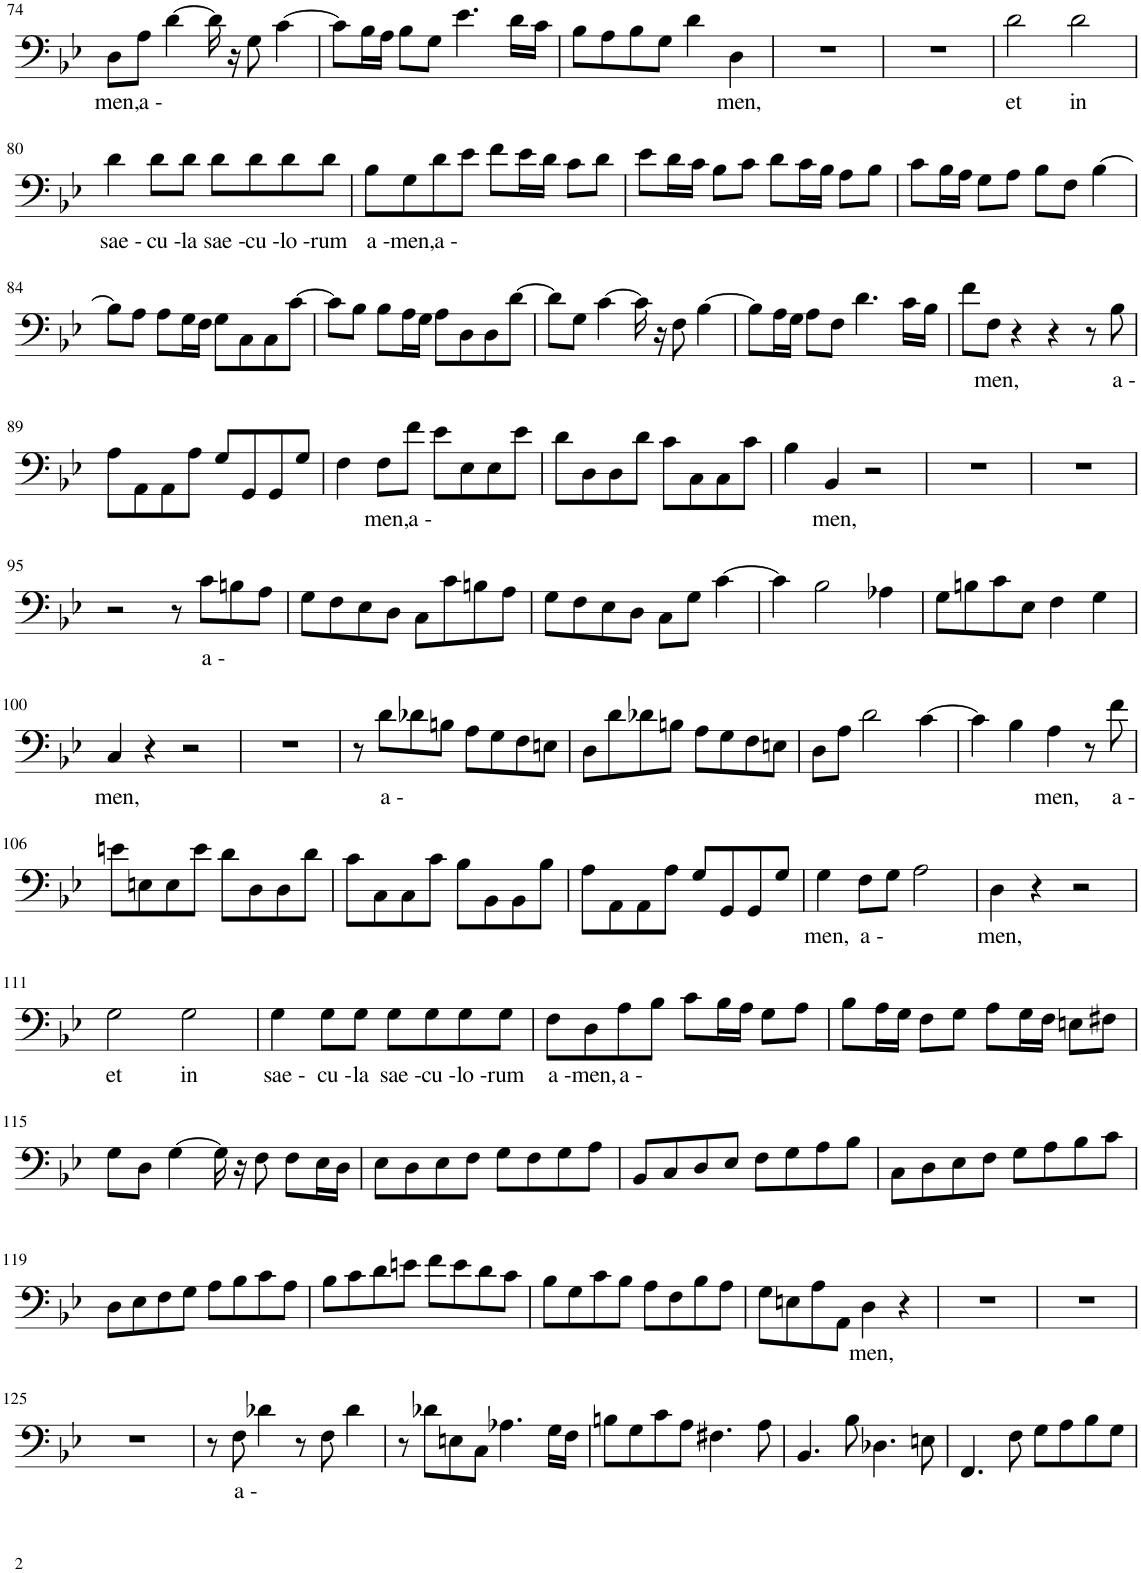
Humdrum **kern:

**kern	**text
*part1	*part1
*staff1	*staff1
*I"Voix, Bass	*
*I'Vx.	*
!!LO:PB:g=z
*clefF4	*
*k[b-e-]	*
*M4/4	*
=74	=74
!	!LO:LY:b
8D\L	men,
!	!LO:LY:b
8A\J	a -
[4d\	.
16d\]	.
16r	.
8G\	.
[4c\	.
=75	=75
8c\L]	.
16B-\L	.
16A\JJ	.
8B-\L	.
8G\J	.
4.e-\	.
16d\LL	.
16c\JJ	.
=76	=76
8B-\L	.
8A\	.
8B-\	.
8G\J	.
4d\	.
!	!LO:LY:b
4D\	men,
=77	=77
1r	.
=78	=78
1r	.
=79	=79
!	!LO:LY:b
2d\	et
!	!LO:LY:b
2d\	in
!!LO:LB:g=z
=80	=80
!	!LO:LY:b
4d\	sae -
!	!LO:LY:b
8d\L	cu -
!	!LO:LY:b
8d\J	la
!	!LO:LY:b
8d\L	sae -
!	!LO:LY:b
8d\	cu -
!	!LO:LY:b
8d\	lo -
!	!LO:LY:b
8d\J	rum
=81	=81
!	!LO:LY:b
8B-\L	a -
!	!LO:LY:b
8G\	men,
!	!LO:LY:b
8d\	a -
8e-\J	.
8f\L	.
16e-\L	.
16d\JJ	.
8c\L	.
8d\J	.
=82	=82
8e-\L	.
16d\L	.
16c\JJ	.
8B-\L	.
8c\J	.
8d\L	.
16c\L	.
16B-\JJ	.
8A\L	.
8B-\J	.
=83	=83
8c\L	.
16B-\L	.
16A\JJ	.
8G\L	.
8A\J	.
8B-\L	.
8F\J	.
[4B-\	.
!!LO:LB:g=z
=84	=84
8B-\L]	.
8A\J	.
8A\L	.
16G\L	.
16F\JJ	.
8G\L	.
8C\	.
8C\	.
[8c\J	.
=85	=85
8c\L]	.
8B-\J	.
8B-\L	.
16A\L	.
16G\JJ	.
8A\L	.
8D\	.
8D\	.
[8d\J	.
=86	=86
8d\L]	.
8G\J	.
[4c\	.
16c\]	.
16r	.
8F\	.
[4B-\	.
=87	=87
8B-\L]	.
16A\L	.
16G\JJ	.
8A\L	.
8F\J	.
4.d\	.
16c\LL	.
16B-\JJ	.
=88	=88
8f\L	.
!	!LO:LY:b
8F\J	men,
4r	.
4r	.
8r	.
!	!LO:LY:b
8B-\	a -
!!LO:LB:g=z
=89	=89
8A\L	.
8AA\	.
8AA\	.
8A\J	.
8G/L	.
8GG/	.
8GG/	.
8G/J	.
=90	=90
4F\	.
!	!LO:LY:b
8F\L	men,
!	!LO:LY:b
8f\J	a -
8e-\L	.
8E-\	.
8E-\	.
8e-\J	.
=91	=91
8d\L	.
8D\	.
8D\	.
8d\J	.
8c\L	.
8C\	.
8C\	.
8c\J	.
=92	=92
4B-\	.
!	!LO:LY:b
4BB-/	men,
2r	.
=93	=93
1r	.
=94	=94
1r	.
!!LO:LB:g=z
=95	=95
2r	.
8r	.
!	!LO:LY:b
8c\L	a -
8Bn\	.
8A\J	.
=96	=96
8G\L	.
8F\	.
8E-\	.
8D\J	.
8C\L	.
8c\	.
8Bn\	.
8A\J	.
=97	=97
8G\L	.
8F\	.
8E-\	.
8D\J	.
8C\L	.
8G\J	.
[4c\	.
=98	=98
4c\]	.
2B-\	.
4A-X\	.
=99	=99
8G\L	.
8Bn\	.
8c\	.
8E-\J	.
4F\	.
4G\	.
!!LO:LB:g=z
=100	=100
!	!LO:LY:b
4C/	men,
4r	.
2r	.
=101	=101
1r	.
=102	=102
8r	.
!	!LO:LY:b
8d\L	a -
8d-X\	.
8Bn\J	.
8A\L	.
8G\	.
8F\	.
8En\J	.
=103	=103
8D\L	.
8d\	.
8d-X\	.
8Bn\J	.
8A\L	.
8G\	.
8F\	.
8En\J	.
=104	=104
8D\L	.
8A\J	.
2d\	.
[4c\	.
=105	=105
4c\]	.
4B-\	.
!	!LO:LY:b
4A\	men,
8r	.
!	!LO:LY:b
8f\	a -
!!LO:LB:g=z
=106	=106
8en\L	.
8En\	.
8E\	.
8e\J	.
8d\L	.
8D\	.
8D\	.
8d\J	.
=107	=107
8c\L	.
8C\	.
8C\	.
8c\J	.
8B-\L	.
8BB-\	.
8BB-\	.
8B-\J	.
=108	=108
8A\L	.
8AA\	.
8AA\	.
8A\J	.
8G/L	.
8GG/	.
8GG/	.
8G/J	.
=109	=109
!	!LO:LY:b
4G\	men,
!	!LO:LY:b
8F\L	a -
8G\J	.
2A\	.
=110	=110
!	!LO:LY:b
4D\	men,
4r	.
2r	.
!!LO:LB:g=z
=111	=111
!	!LO:LY:b
2G\	et
!	!LO:LY:b
2G\	in
=112	=112
!	!LO:LY:b
4G\	sae -
!	!LO:LY:b
8G\L	cu -
!	!LO:LY:b
8G\J	la
!	!LO:LY:b
8G\L	sae -
!	!LO:LY:b
8G\	cu -
!	!LO:LY:b
8G\	lo -
!	!LO:LY:b
8G\J	rum
=113	=113
!	!LO:LY:b
8F\L	a -
!	!LO:LY:b
8D\	men,
!	!LO:LY:b
8A\	a -
8B-\J	.
8c\L	.
16B-\L	.
16A\JJ	.
8G\L	.
8A\J	.
=114	=114
8B-\L	.
16A\L	.
16G\JJ	.
8F\L	.
8G\J	.
8A\L	.
16G\L	.
16F\JJ	.
8En\L	.
8F#X\J	.
!!LO:LB:g=z
=115	=115
8G\L	.
8D\J	.
[4G\	.
16G\]	.
16r	.
8F\	.
8F\L	.
16E-\L	.
16D\JJ	.
=116	=116
8E-\L	.
8D\	.
8E-\	.
8F\J	.
8G\L	.
8F\	.
8G\	.
8A\J	.
=117	=117
8BB-/L	.
8C/	.
8D/	.
8E-/J	.
8F\L	.
8G\	.
8A\	.
8B-\J	.
=118	=118
8C\L	.
8D\	.
8E-\	.
8F\J	.
8G\L	.
8A\	.
8B-\	.
8c\J	.
!!LO:LB:g=z
=119	=119
8D\L	.
8E-\	.
8F\	.
8G\J	.
8A\L	.
8B-\	.
8c\	.
8A\J	.
=120	=120
8B-\L	.
8c\	.
8d\	.
8en\J	.
8f\L	.
8e\	.
8d\	.
8c\J	.
=121	=121
8B-\L	.
8G\	.
8c\	.
8B-\J	.
8A\L	.
8F\	.
8B-\	.
8A\J	.
=122	=122
8G\L	.
8En\	.
8A\	.
8AA\J	.
!	!LO:LY:b
4D\	men,
4r	.
=123	=123
1r	.
=124	=124
1r	.
!!LO:LB:g=z
=125	=125
1r	.
=126	=126
8r	.
!	!LO:LY:b
8F\	a -
4d-X\	.
8r	.
8F\	.
4d-\	.
=127	=127
8r	.
8d-X\L	.
8En\	.
8C\J	.
4.A-X\	.
16G\LL	.
16F\JJ	.
=128	=128
8Bn\L	.
8G\	.
8c\	.
8A\J	.
4.F#X\	.
8A\	.
=129	=129
4.BB-/	.
8B-\	.
4.D-X\	.
8En\	.
=130	=130
4.FF/	.
8F\	.
8G\L	.
8A\	.
8B-\	.
8G\J	.
=	=
*-	*-
